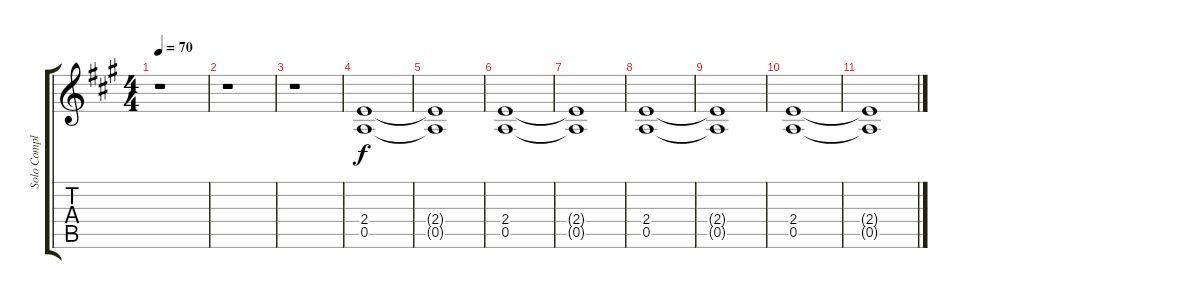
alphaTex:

\track ("Solo Complement" "Solo Compl") {instrument distortionguitar}
\staff {score tabs}
\tuning (E4 B3 G3 D3 A2 E2) {hide}
\ts (4 4)
\tempo 70
\clef g2
\ks a
r.1{dy f} |
r.1 |
r.1 |
(2.4 0.5).1 |
(2.4{t} 0.5{t}).1 |
(2.4 0.5).1 |
(2.4{t} 0.5{t}).1 |
(2.4 0.5).1 |
(2.4{t} 0.5{t}).1 |
(2.4 0.5).1 |
(2.4{t} 0.5{t}).1
